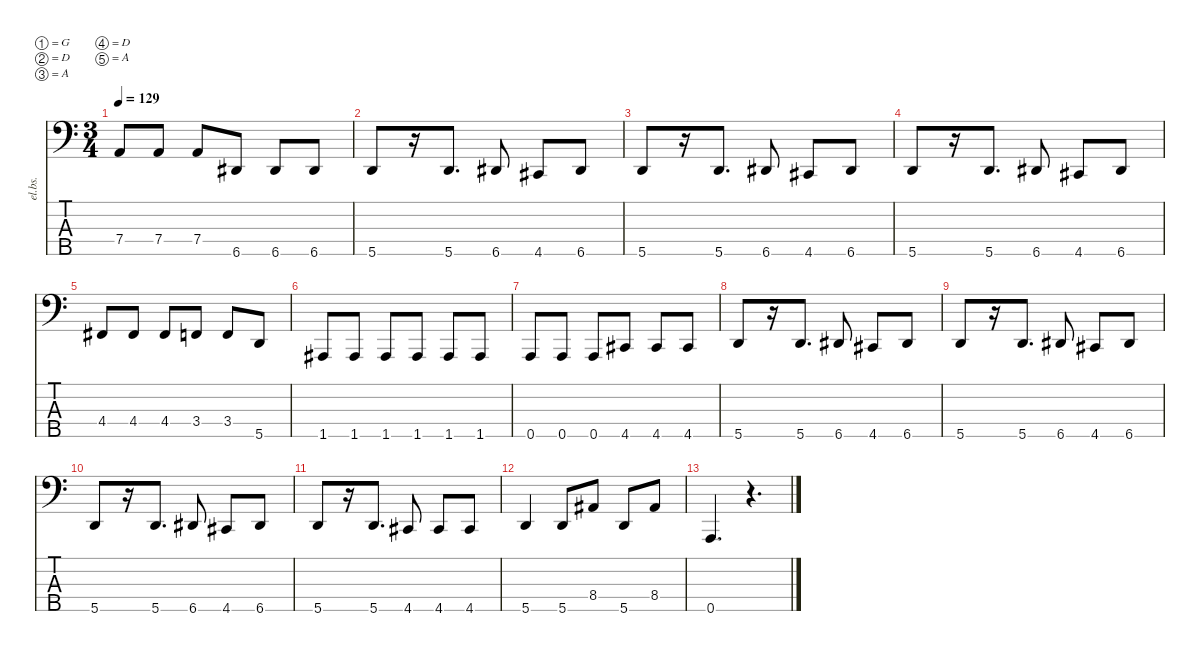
\defaultSystemsLayout 4
\hideDynamics
\bracketExtendMode nobrackets
\otherSystemsTrackNameOrientation horizontal
\track ("Electric Bass" "el.bs.") {instrument electricbassfinger}
\staff {score tabs}
\tuning (G2 D2 A1 D1 A0)
\ts (3 4)
\tempo 129
\clef f4
\ks c
7.4.8{dy mf} 7.4.8 7.4.8 6.5{acc #}.8 6.5{acc #}.8 6.5{acc #}.8 |
5.5.8 r.16 5.5.8{d} 6.5{acc #}.8 4.5{acc #}.8 6.5{acc #}.8 |
5.5.8 r.16 5.5.8{d} 6.5{acc #}.8 4.5{acc #}.8 6.5{acc #}.8 |
5.5.8 r.16 5.5.8{d} 6.5{acc #}.8 4.5{acc #}.8 6.5{acc #}.8 |
4.4{acc #}.8 4.4{acc #}.8 4.4{acc #}.8 3.4.8 3.4.8 5.5.8 |
1.5{acc #}.8 1.5{acc #}.8 1.5{acc #}.8 1.5{acc #}.8 1.5{acc #}.8 1.5{acc #}.8 |
0.5.8 0.5.8 0.5.8 4.5{acc #}.8 4.5{acc #}.8 4.5{acc #}.8 |
5.5.8 r.16 5.5.8{d} 6.5{acc #}.8 4.5{acc #}.8 6.5{acc #}.8 |
5.5.8 r.16 5.5.8{d} 6.5{acc #}.8 4.5{acc #}.8 6.5{acc #}.8 |
5.5.8 r.16 5.5.8{d} 6.5{acc #}.8 4.5{acc #}.8 6.5{acc #}.8 |
5.5.8 r.16 5.5.8{d} 4.5{acc #}.8 4.5{acc #}.8 4.5{acc #}.8 |
5.5.4 5.5.8 8.4{acc #}.8 5.5.8 8.4{acc #}.8 |
0.5.4{d} r.4{d}
